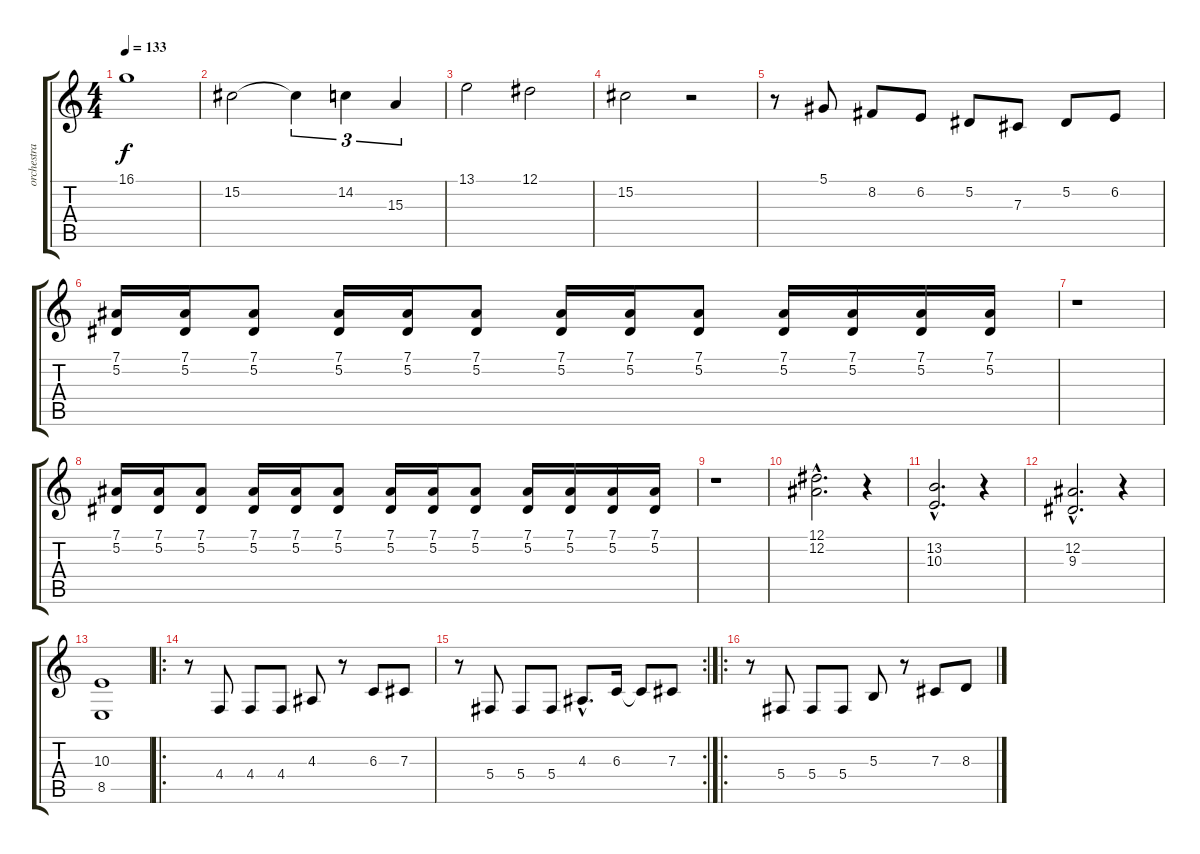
\track ("orchestra" "orchestra") {instrument stringensemble1}
\staff {score tabs}
\tuning (Eb4 Bb3 Gb3 Db3 Ab2 Eb2) {hide}
\ts (4 4)
\tempo 133
\clef g2
\ks c
16.1.1{dy f} |
15.2.2 15.2{t}.4{tu (3 2)} 14.2.4{tu (3 2)} 15.3.4{tu (3 2)} |
13.1.2 12.1.2 |
15.2.2 r.2 |
r.8 5.1.8 8.2.8 6.2.8 5.2.8 7.3.8 5.2.8 6.2.8 |
(7.1 5.2).16 (7.1 5.2).16 (7.1 5.2).8 (7.1 5.2).16 (7.1 5.2).16 (7.1 5.2).8 (7.1 5.2).16 (7.1 5.2).16 (7.1 5.2).8 (7.1 5.2).16 (7.1 5.2).16 (7.1 5.2).16 (7.1 5.2).16 |
r.1 |
(7.1 5.2).16 (7.1 5.2).16 (7.1 5.2).8 (7.1 5.2).16 (7.1 5.2).16 (7.1 5.2).8 (7.1 5.2).16 (7.1 5.2).16 (7.1 5.2).8 (7.1 5.2).16 (7.1 5.2).16 (7.1 5.2).16 (7.1 5.2).16 |
r.1 |
(12.1{hac} 12.2{hac}).2{d} r.4 |
(13.2{hac} 10.3{hac}).2{d} r.4 |
(12.2{hac} 9.3{hac}).2{d} r.4 |
(10.3 8.5).1 |
\ro
r.8 4.4.8 4.4.8 4.4.8 4.3.8 r.8 6.3.8 7.3.8 |
\rc 2
r.8 5.4.8 5.4.8 5.4.8 4.3{hac}.8{d} 6.3.16 6.3{t}.8 7.3.8 |
\ro
r.8 5.4.8 5.4.8 5.4.8 5.3.8 r.8 7.3.8 8.3.8
